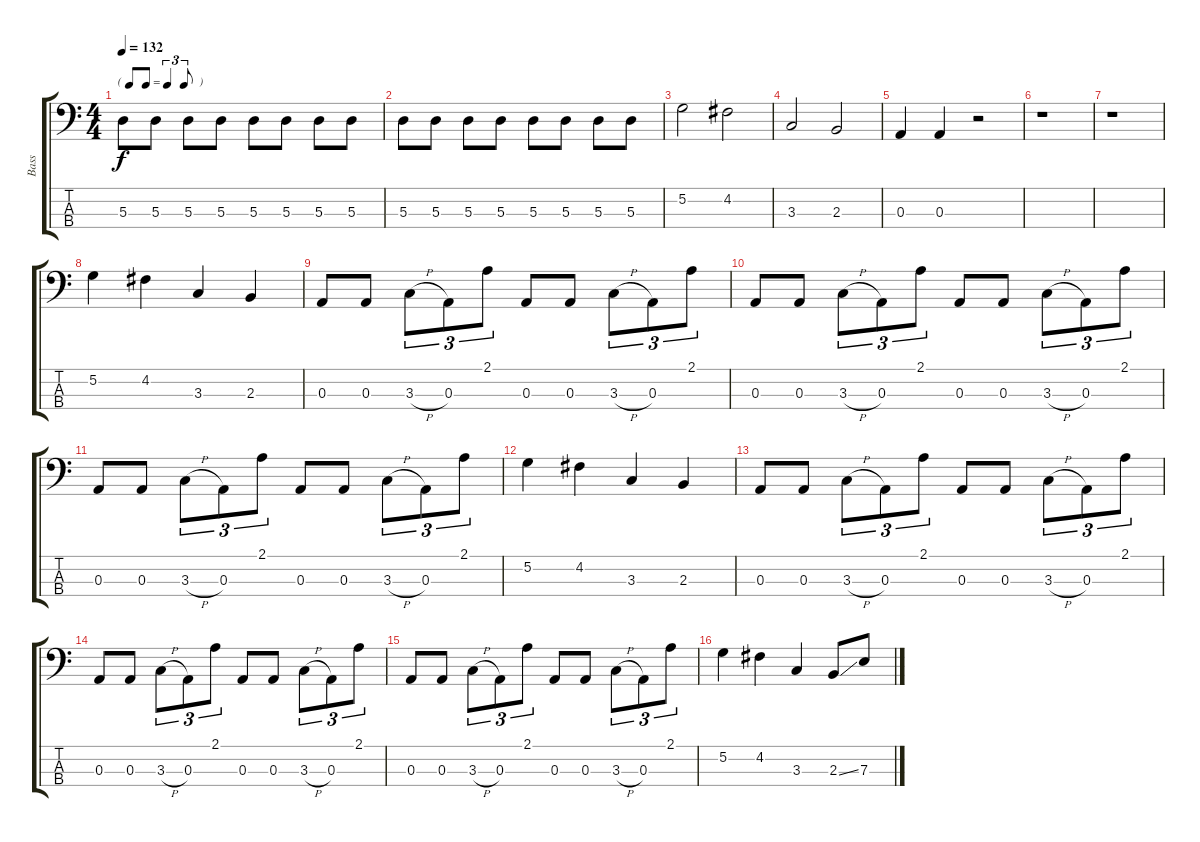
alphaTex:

\track ("Bass" "Bass") {instrument electricbassfinger}
\staff {score tabs}
\tuning (G2 D2 A1 E1) {hide}
\ts (4 4)
\tf triplet8th
\tempo 132
\clef f4
\ks c
5.3.8{dy f} 5.3.8 5.3.8 5.3.8 5.3.8 5.3.8 5.3.8 5.3.8 |
5.3.8 5.3.8 5.3.8 5.3.8 5.3.8 5.3.8 5.3.8 5.3.8 |
5.2.2 4.2.2 |
3.3.2 2.3.2 |
0.3.4 0.3.4 r.2 |
r.1 |
r.1 |
5.2.4 4.2.4 3.3.4 2.3.4 |
0.3.8 0.3.8 3.3{h}.8{tu (3 2)} 0.3.8{tu (3 2)} 2.1.8{tu (3 2)} 0.3.8 0.3.8 3.3{h}.8{tu (3 2)} 0.3.8{tu (3 2)} 2.1.8{tu (3 2)} |
0.3.8 0.3.8 3.3{h}.8{tu (3 2)} 0.3.8{tu (3 2)} 2.1.8{tu (3 2)} 0.3.8 0.3.8 3.3{h}.8{tu (3 2)} 0.3.8{tu (3 2)} 2.1.8{tu (3 2)} |
0.3.8 0.3.8 3.3{h}.8{tu (3 2)} 0.3.8{tu (3 2)} 2.1.8{tu (3 2)} 0.3.8 0.3.8 3.3{h}.8{tu (3 2)} 0.3.8{tu (3 2)} 2.1.8{tu (3 2)} |
5.2.4 4.2.4 3.3.4 2.3.4 |
0.3.8 0.3.8 3.3{h}.8{tu (3 2)} 0.3.8{tu (3 2)} 2.1.8{tu (3 2)} 0.3.8 0.3.8 3.3{h}.8{tu (3 2)} 0.3.8{tu (3 2)} 2.1.8{tu (3 2)} |
0.3.8 0.3.8 3.3{h}.8{tu (3 2)} 0.3.8{tu (3 2)} 2.1.8{tu (3 2)} 0.3.8 0.3.8 3.3{h}.8{tu (3 2)} 0.3.8{tu (3 2)} 2.1.8{tu (3 2)} |
0.3.8 0.3.8 3.3{h}.8{tu (3 2)} 0.3.8{tu (3 2)} 2.1.8{tu (3 2)} 0.3.8 0.3.8 3.3{h}.8{tu (3 2)} 0.3.8{tu (3 2)} 2.1.8{tu (3 2)} |
5.2.4 4.2.4 3.3.4 2.3{ss}.8 7.3.8
